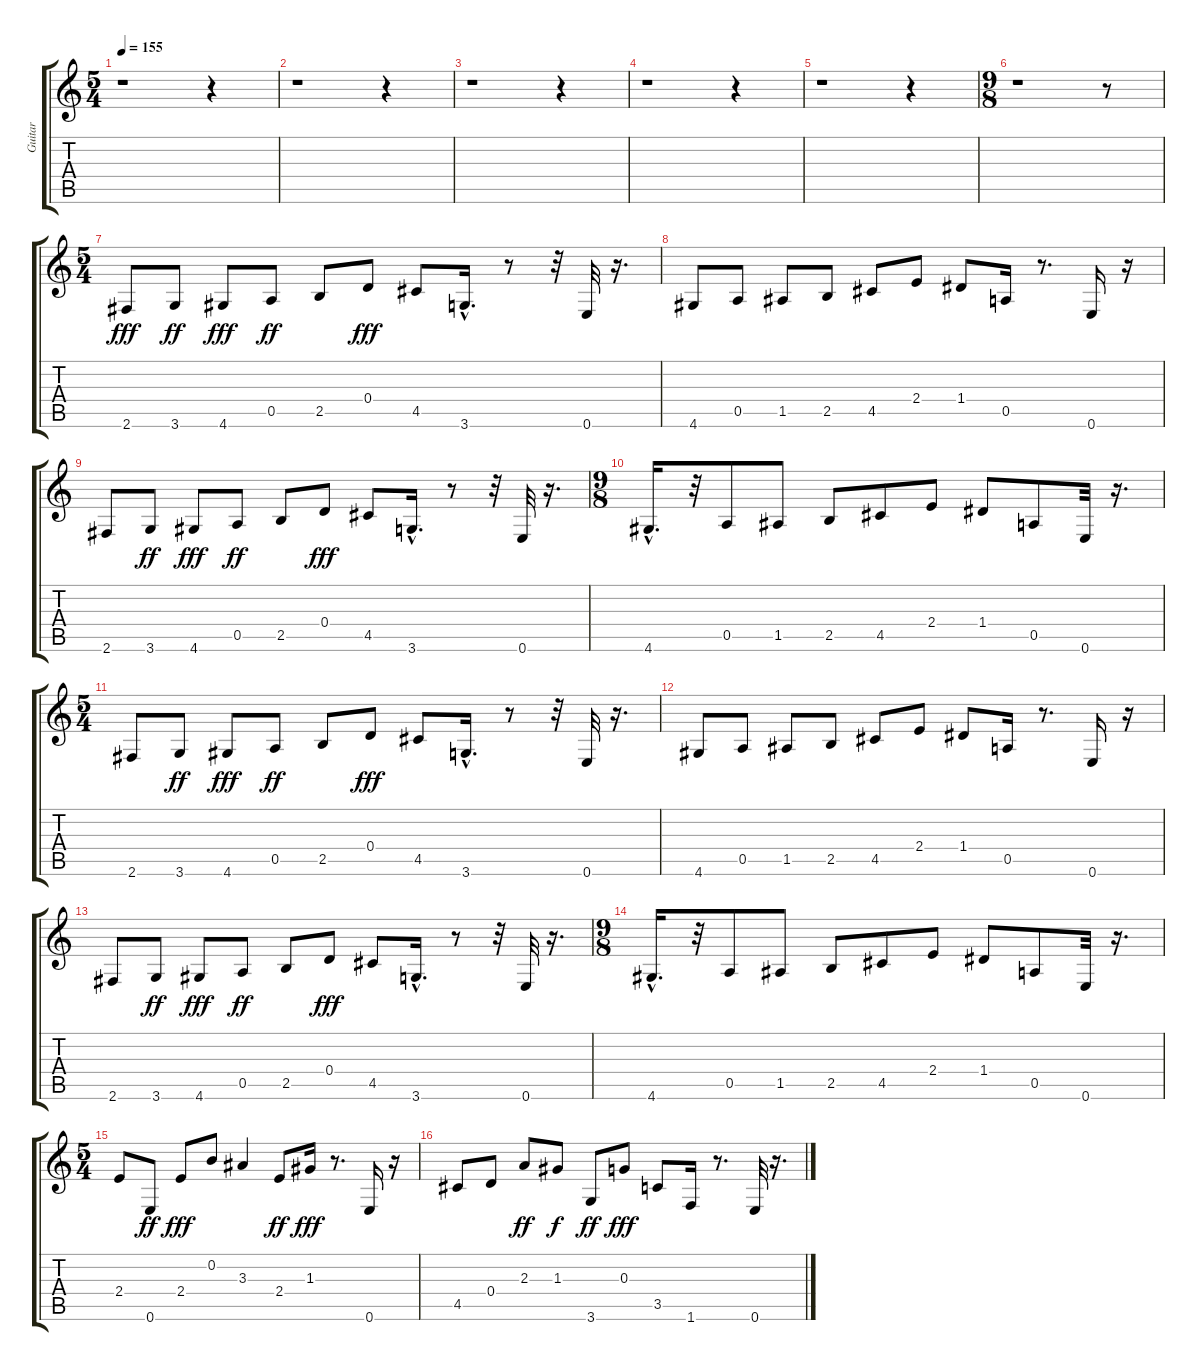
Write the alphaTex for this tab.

\track ("Guitar              " "Guitar    ") {instrument overdrivenguitar}
\staff {score tabs}
\tuning (E4 B3 G3 D3 A2 E2) {hide}
\ts (5 4)
\tempo 155
\clef g2
\ks c
r.1{dy fff instrument overdrivenguitar} r.4 |
r.1 r.4 |
r.1 r.4 |
r.1 r.4 |
r.1 r.4 |
\ts (9 8)
r.1 r.8 |
\ts (5 4)
2.6.8{volume 12} 3.6.8{dy ff} 4.6.8{dy fff} 0.5.8{dy ff} 2.5.8 0.4.8{dy fff} 4.5.8 3.6{hac}.16{d} r.8 r.32 0.6.32 r.16{d} |
4.6.8 0.5.8 1.5.8 2.5.8 4.5.8 2.4.8 1.4.8 0.5.16 r.8{d} 0.6.16 r.16 |
2.6.8 3.6.8{dy ff} 4.6.8{dy fff} 0.5.8{dy ff} 2.5.8 0.4.8{dy fff} 4.5.8 3.6{hac}.16{d} r.8 r.32 0.6.32 r.16{d} |
\ts (9 8)
4.6{hac}.16{d} r.32 0.5.8 1.5.8 2.5.8 4.5.8 2.4.8 1.4.8 0.5.8 0.6.32 r.16{d} |
\ts (5 4)
2.6.8 3.6.8{dy ff} 4.6.8{dy fff} 0.5.8{dy ff} 2.5.8 0.4.8{dy fff} 4.5.8 3.6{hac}.16{d} r.8 r.32 0.6.32 r.16{d} |
4.6.8 0.5.8 1.5.8 2.5.8 4.5.8 2.4.8 1.4.8 0.5.16 r.8{d} 0.6.16 r.16 |
2.6.8 3.6.8{dy ff} 4.6.8{dy fff} 0.5.8{dy ff} 2.5.8 0.4.8{dy fff} 4.5.8 3.6{hac}.16{d} r.8 r.32 0.6.32 r.16{d} |
\ts (9 8)
4.6{hac}.16{d} r.32 0.5.8 1.5.8 2.5.8 4.5.8 2.4.8 1.4.8 0.5.8 0.6.32 r.16{d} |
\ts (5 4)
2.4.8 0.6.8{dy ff} 2.4.8{dy fff} 0.2.8 3.3.4 2.4.8{dy ff} 1.3.16{dy fff} r.8{d} 0.6.16 r.16 |
4.5.8 0.4.8 2.3.8{dy ff} 1.3.8{dy f} 3.6.8{dy ff} 0.3.8{dy fff} 3.5.8 1.6.16 r.8{d} 0.6.32 r.16{d}
